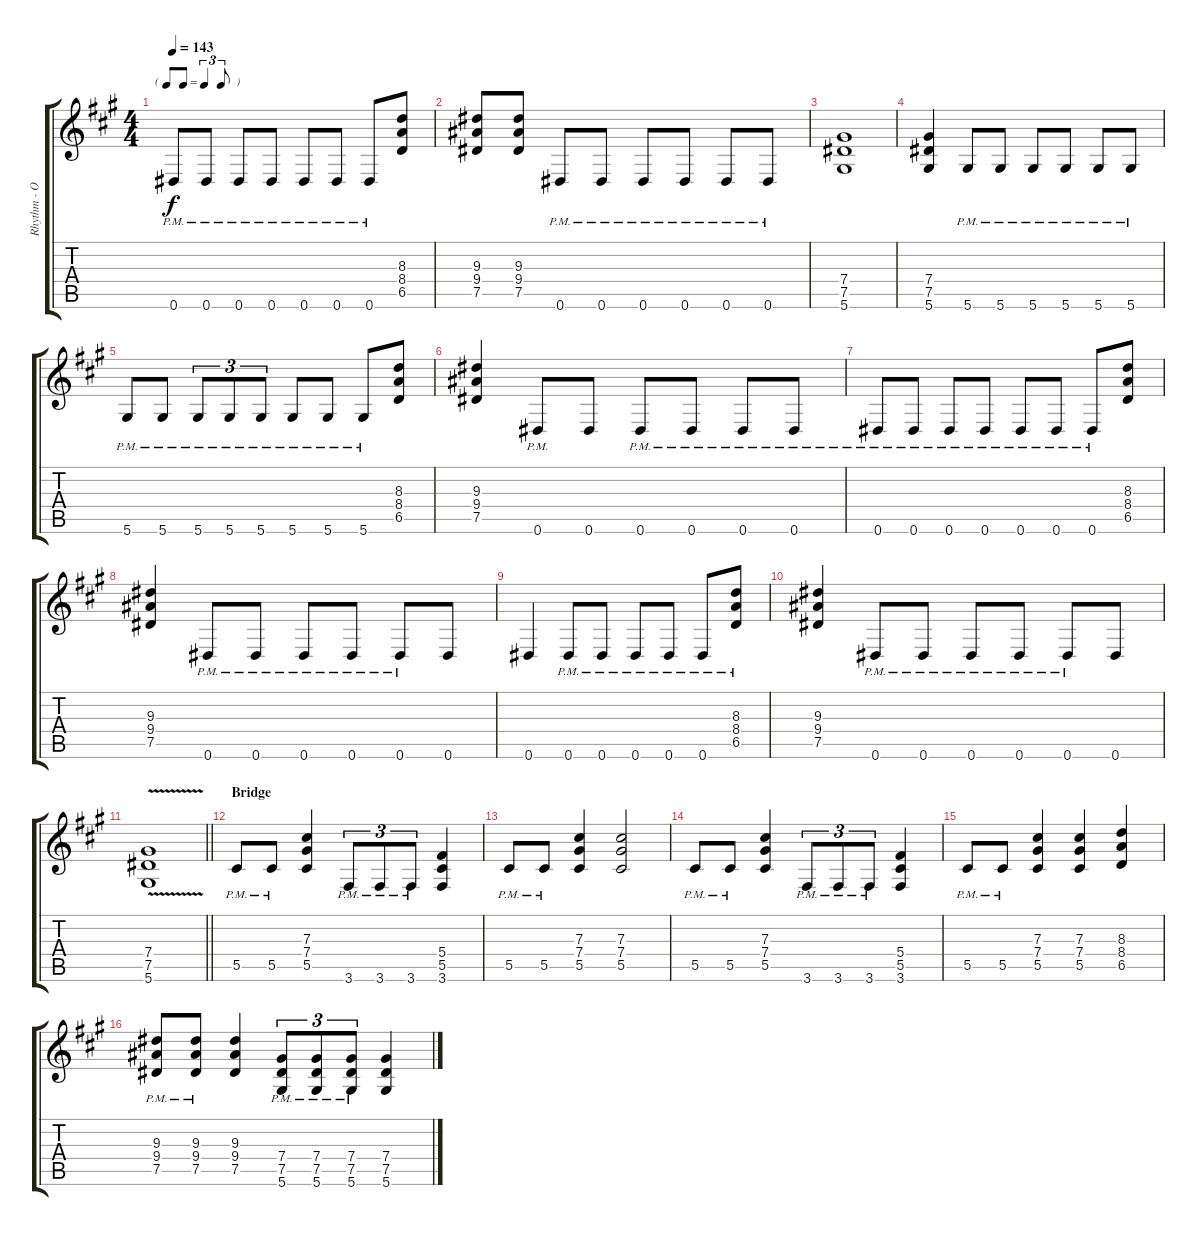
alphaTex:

\track ("Rhythm - Oz" "Rhythm - O") {instrument distortionguitar}
\staff {score tabs}
\tuning (Eb4 Bb3 Gb3 Db3 Ab2 Eb2) {hide}
\ts (4 4)
\tf triplet8th
\tempo 143
\clef g2
\ks a
0.6{pm}.8{dy f} 0.6{pm}.8 0.6{pm}.8 0.6{pm}.8 0.6{pm}.8 0.6{pm}.8 0.6{pm}.8 (8.3 8.4 6.5).8 |
(9.3 9.4 7.5).8 (9.3 9.4 7.5).8 0.6{pm}.8 0.6{pm}.8 0.6{pm}.8 0.6{pm}.8 0.6{pm}.8 0.6{pm}.8 |
(7.4 7.5 5.6).1 |
(7.4 7.5 5.6).4 5.6{pm}.8 5.6{pm}.8 5.6{pm}.8 5.6{pm}.8 5.6{pm}.8 5.6{pm}.8 |
5.6{pm}.8 5.6{pm}.8 5.6{pm}.8{tu (3 2)} 5.6{pm}.8{tu (3 2)} 5.6{pm}.8{tu (3 2)} 5.6{pm}.8 5.6{pm}.8 5.6{pm}.8 (8.3 8.4 6.5).8 |
(9.3 9.4 7.5).4 0.6{pm}.8 0.6.8 0.6{pm}.8 0.6{pm}.8 0.6{pm}.8 0.6{pm}.8 |
0.6{pm}.8 0.6{pm}.8 0.6{pm}.8 0.6{pm}.8 0.6{pm}.8 0.6{pm}.8 0.6{pm}.8 (8.3 8.4 6.5).8 |
(9.3 9.4 7.5).4 0.6{pm}.8 0.6{pm}.8 0.6{pm}.8 0.6{pm}.8 0.6{pm}.8 0.6.8 |
0.6.4 0.6{pm}.8 0.6{pm}.8 0.6{pm}.8 0.6{pm}.8 0.6{pm}.8 (8.3{pm} 8.4{pm} 6.5{pm}).8 |
(9.3 9.4 7.5).4 0.6{pm}.8 0.6{pm}.8 0.6{pm}.8 0.6{pm}.8 0.6{pm}.8 0.6.8 |
\barLineRight lightlight
(7.4{v} 7.5{v} 5.6{v}).1 |
\section ("" "Bridge")
5.5{pm}.8 5.5{pm}.8 (7.3 7.4 5.5).4 3.6{pm}.8{tu (3 2)} 3.6{pm}.8{tu (3 2)} 3.6{pm}.8{tu (3 2)} (5.4 5.5 3.6).4 |
5.5{pm}.8 5.5{pm}.8 (7.3 7.4 5.5).4 (7.3 7.4 5.5).2 |
5.5{pm}.8 5.5{pm}.8 (7.3 7.4 5.5).4 3.6{pm}.8{tu (3 2)} 3.6{pm}.8{tu (3 2)} 3.6{pm}.8{tu (3 2)} (5.4 5.5 3.6).4 |
5.5{pm}.8 5.5{pm}.8 (7.3 7.4 5.5).4 (7.3 7.4 5.5).4 (8.3 8.4 6.5).4 |
(9.3{pm} 9.4{pm} 7.5{pm}).8 (9.3{pm} 9.4{pm} 7.5{pm}).8 (9.3 9.4 7.5).4 (7.4{pm} 7.5{pm} 5.6{pm}).8{tu (3 2)} (7.4{pm} 7.5{pm} 5.6{pm}).8{tu (3 2)} (7.4{pm} 7.5{pm} 5.6{pm}).8{tu (3 2)} (7.4 7.5 5.6).4
